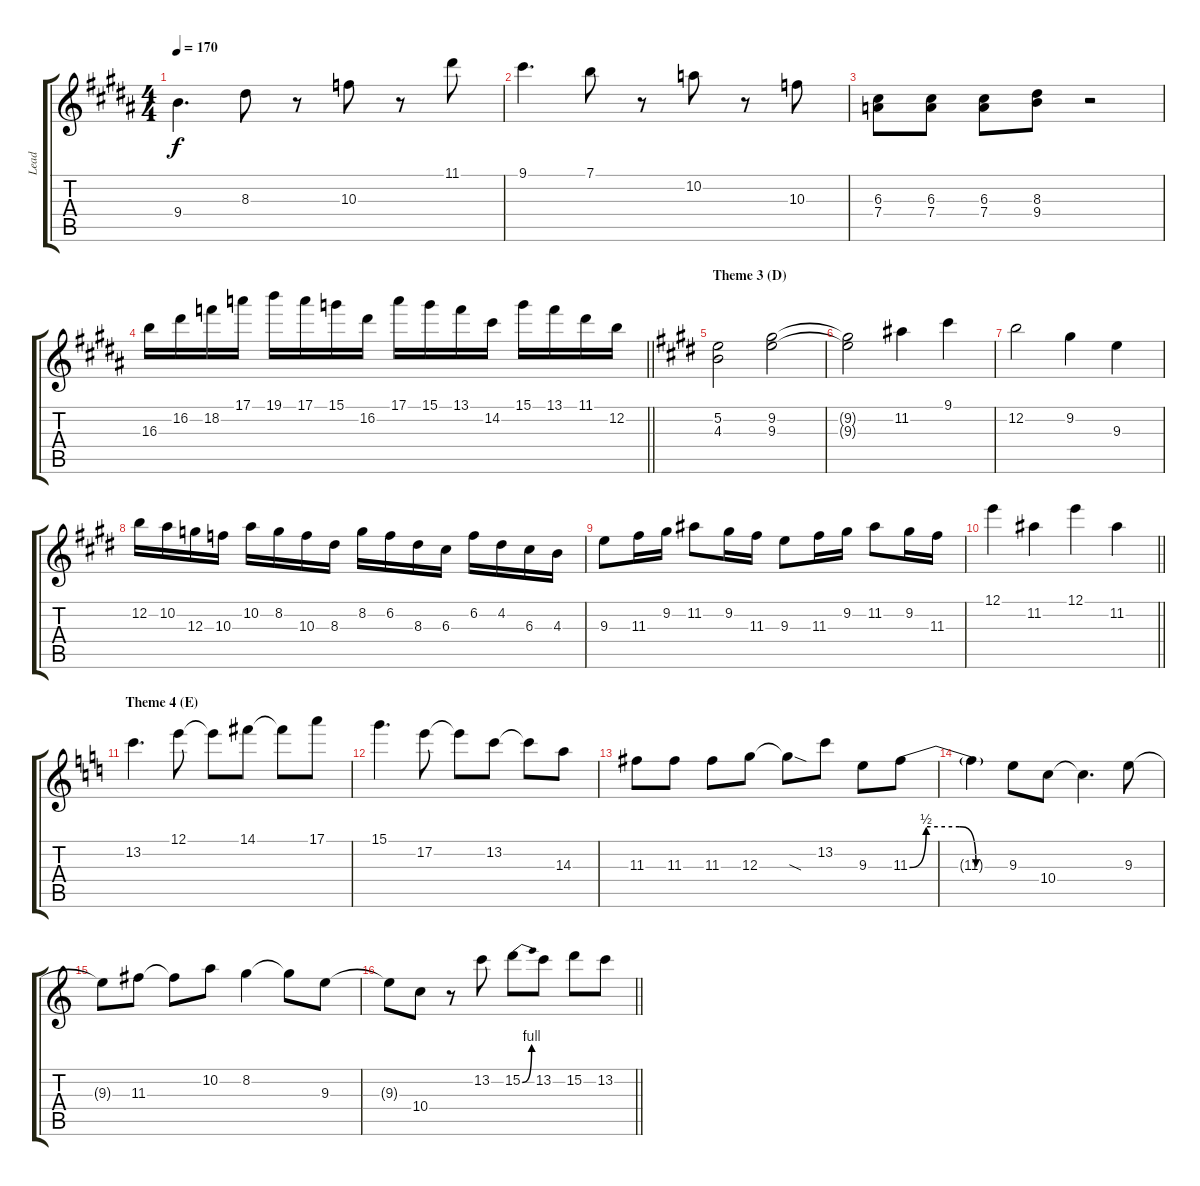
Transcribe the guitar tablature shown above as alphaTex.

\track ("Lead" "Lead") {instrument distortionguitar}
\staff {score tabs}
\tuning (E4 B3 G3 D3 A2 E2) {hide}
\ts (4 4)
\tempo 170
\clef g2
\ks b
9.4.4{d dy f} 8.3.8 r.8 10.3.8 r.8 11.1.8 |
9.1.4{d} 7.1.8 r.8 10.2.8 r.8 10.3.8 |
(6.3 7.4).8 (6.3 7.4).8 (6.3 7.4).8 (8.3 9.4).8 r.2 |
\barLineRight lightlight
16.3.16 16.2.16 18.2.16 17.1.16 19.1.16 17.1.16 15.1.16 16.2.16 17.1.16 15.1.16 13.1.16 14.2.16 15.1.16 13.1.16 11.1.16 12.2.16 |
\section ("" "Theme 3 (D)")
\ks e
(5.2 4.3).2 (9.2 9.3).2 |
(9.2{t} 9.3{t}).2 11.2.4 9.1.4 |
12.2.2 9.2.4 9.3.4 |
12.2.16 10.2.16 12.3.16 10.3.16 10.2.16 8.2.16 10.3.16 8.3.16 8.2.16 6.2.16 8.3.16 6.3.16 6.2.16 4.2.16 6.3.16 4.3.16 |
9.3.8 11.3.16 9.2.16 11.2.8 9.2.16 11.3.16 9.3.8 11.3.16 9.2.16 11.2.8 9.2.16 11.3.16 |
\barLineRight lightlight
12.1.4 11.2.4 12.1.4 11.2.4 |
\section ("" "Theme 4 (E)")
\ks c
13.2.4{d} 12.1.8 12.1{t}.8 14.1.8 14.1{t}.8 17.1.8 |
15.1.4{d} 17.2.8 17.2{t}.8 13.2.8 13.2{t}.8 14.3.8 |
11.3.8 11.3.8 11.3.8 12.3.8 12.3{sod t}.8 13.2.8 9.3.8 11.3{be (custom 0 0 10 2 30 2 40 0 60 0)}.8 |
11.3{t}.4 9.3.8 10.4.8 10.4{t}.4{d} 9.3.8 |
9.3{t}.8 11.3.8 11.3{t}.8 10.2.8 8.2.4 8.2{t}.8 9.3.8 |
\barLineRight lightlight
9.3{t}.8 10.4.8 r.8 13.2.8 15.2{be (bend 0 0 60 4)}.8 13.2.8 15.2.8 13.2.8
